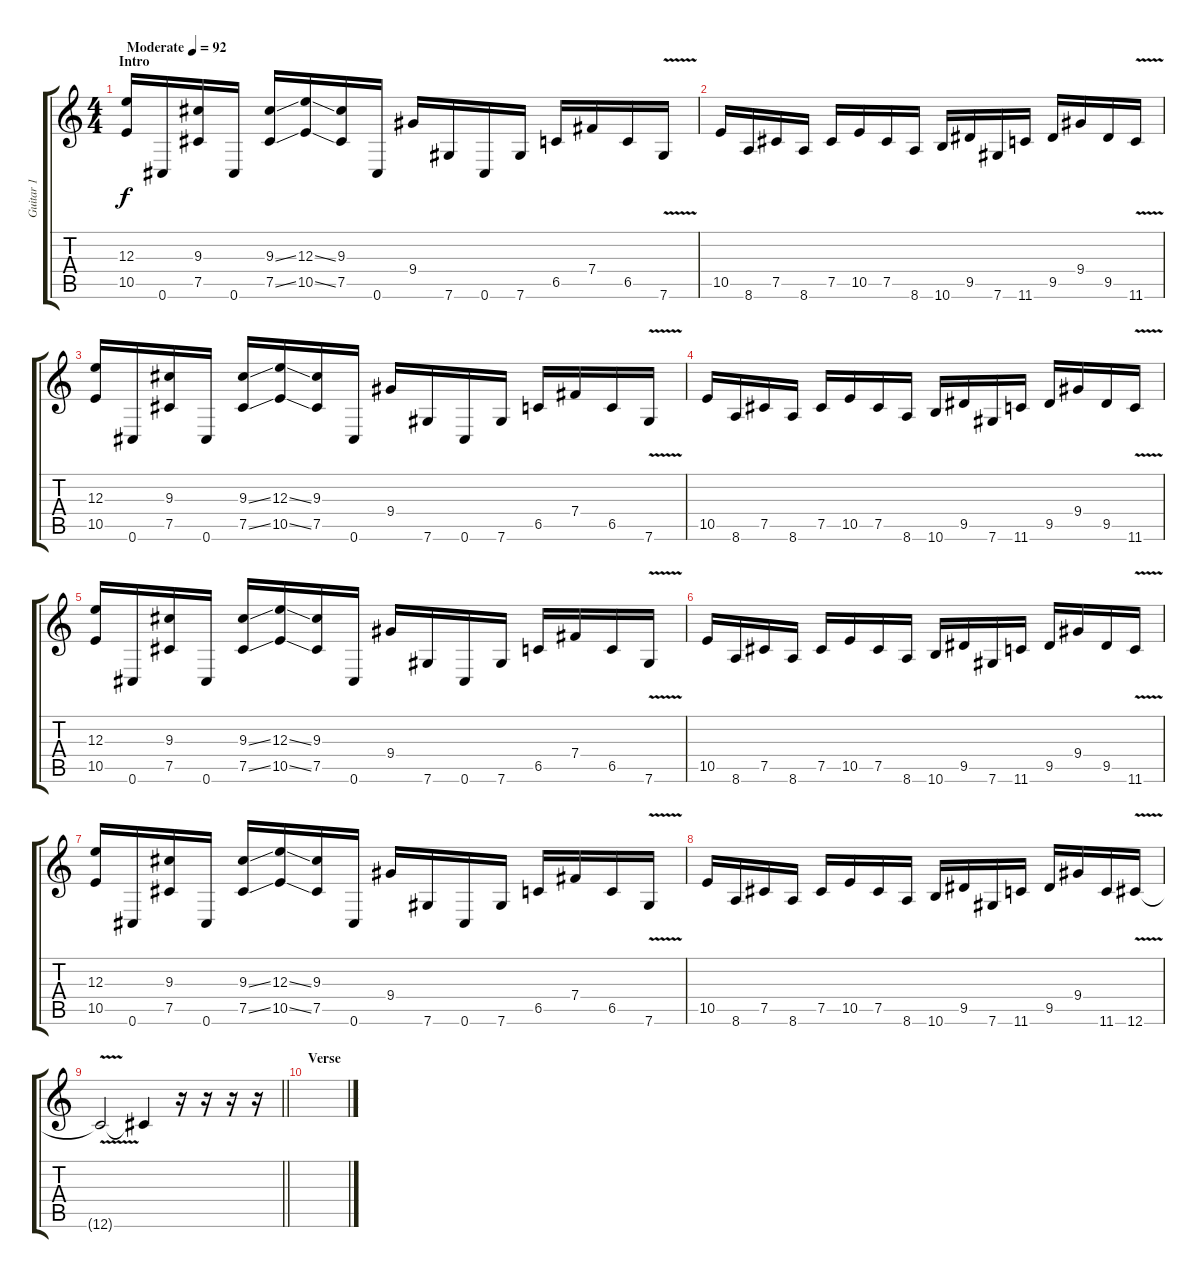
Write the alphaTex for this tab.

\track ("Guitar 1" "Guitar 1") {instrument distortionguitar}
\staff {score tabs}
\tuning (Db4 Ab3 E3 B2 Gb2 Db2) {hide}
\ts (4 4)
\section ("" "Intro")
\tempo (92 "Moderate")
\clef g2
\ks c
(12.3 10.5).16{dy f instrument distortionguitar} 0.6.16 (9.3 7.5).16 0.6.16 (9.3{ss} 7.5{ss}).16 (12.3{ss} 10.5{ss}).16 (9.3 7.5).16 0.6.16 9.4.16 7.6.16 0.6.16 7.6.16 6.5.16 7.4.16 6.5.16 7.6{v}.16 |
10.5.16 8.6.16 7.5.16 8.6.16 7.5.16 10.5.16 7.5.16 8.6.16 10.6.16 9.5.16 7.6.16 11.6.16 9.5.16 9.4.16 9.5.16 11.6{v}.16 |
(12.3 10.5).16 0.6.16 (9.3 7.5).16 0.6.16 (9.3{ss} 7.5{ss}).16 (12.3{ss} 10.5{ss}).16 (9.3 7.5).16 0.6.16 9.4.16 7.6.16 0.6.16 7.6.16 6.5.16 7.4.16 6.5.16 7.6{v}.16 |
10.5.16 8.6.16 7.5.16 8.6.16 7.5.16 10.5.16 7.5.16 8.6.16 10.6.16 9.5.16 7.6.16 11.6.16 9.5.16 9.4.16 9.5.16 11.6{v}.16 |
(12.3 10.5).16 0.6.16 (9.3 7.5).16 0.6.16 (9.3{ss} 7.5{ss}).16 (12.3{ss} 10.5{ss}).16 (9.3 7.5).16 0.6.16 9.4.16 7.6.16 0.6.16 7.6.16 6.5.16 7.4.16 6.5.16 7.6{v}.16 |
10.5.16 8.6.16 7.5.16 8.6.16 7.5.16 10.5.16 7.5.16 8.6.16 10.6.16 9.5.16 7.6.16 11.6.16 9.5.16 9.4.16 9.5.16 11.6{v}.16 |
(12.3 10.5).16 0.6.16 (9.3 7.5).16 0.6.16 (9.3{ss} 7.5{ss}).16 (12.3{ss} 10.5{ss}).16 (9.3 7.5).16 0.6.16 9.4.16 7.6.16 0.6.16 7.6.16 6.5.16 7.4.16 6.5.16 7.6{v}.16 |
10.5.16 8.6.16 7.5.16 8.6.16 7.5.16 10.5.16 7.5.16 8.6.16 10.6.16 9.5.16 7.6.16 11.6.16 9.5.16 9.4.16 11.6.16 12.6{v}.16 |
\barLineRight lightlight
12.6{t}.2 12.6{t}.4 r.16 r.16 r.16 r.16 |
\section ("" "Verse")
